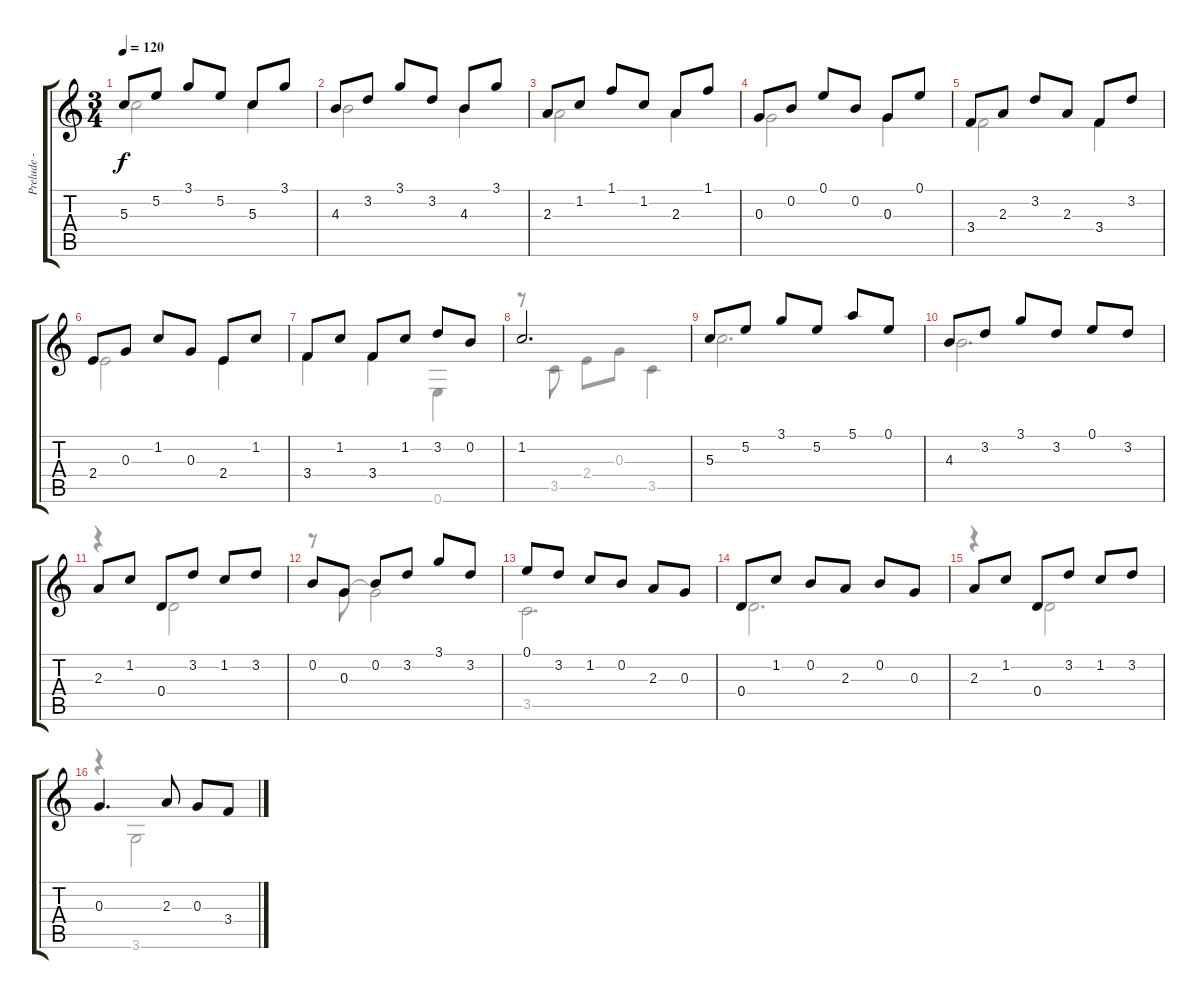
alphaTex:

\track ("Prelude - G E O R G E   F R E D E R I C " "Prelude - ") {instrument acousticguitarnylon}
\staff {score tabs}
\tuning (E4 B3 G3 D3 A2 E2) {hide}
\voice
\ts (3 4)
\tempo 120
\clef g2
\ks c
5.3.8{dy f instrument acousticguitarnylon} 5.2.8 3.1.8 5.2.8 5.3.8 3.1.8 |
4.3.8 3.2.8 3.1.8 3.2.8 4.3.8 3.1.8 |
2.3.8 1.2.8 1.1.8 1.2.8 2.3.8 1.1.8 |
0.3.8 0.2.8 0.1.8 0.2.8 0.3.8 0.1.8 |
3.4.8 2.3.8 3.2.8 2.3.8 3.4.8 3.2.8 |
2.4.8 0.3.8 1.2.8 0.3.8 2.4.8 1.2.8 |
3.4.8 1.2.8 3.4.8 1.2.8 3.2.8 0.2.8 |
1.2.2{d} |
5.3.8 5.2.8 3.1.8 5.2.8 5.1.8 0.1.8 |
4.3.8 3.2.8 3.1.8 3.2.8 0.1.8 3.2.8 |
2.3.8 1.2.8 0.4.8 3.2.8 1.2.8 3.2.8 |
0.2.8 0.3.8 0.2.8 3.2.8 3.1.8 3.2.8 |
0.1.8 3.2.8 1.2.8 0.2.8 2.3.8 0.3.8 |
0.4.8 1.2.8 0.2.8 2.3.8 0.2.8 0.3.8 |
2.3.8 1.2.8 0.4.8 3.2.8 1.2.8 3.2.8 |
0.3.4{d} 2.3.8 0.3.8 3.4.8
\voice
\clef g2
\ottava regular
\simile none
\ks c
5.3.2{dy f} 5.3.4 |
4.3.2 4.3.4 |
2.3.2 2.3.4 |
0.3.2 0.3.4 |
3.4.2 3.4.4 |
2.4.2 2.4.4 |
3.4.4 3.4.4 0.6.4 |
r.8 3.5.8 2.4.8 0.3.8 3.5.4 |
5.3.2{d} |
4.3.2{d} |
r.4 0.4.2 |
r.8 0.3.8 0.3{t}.2 |
3.5.2{d} |
0.4.2{d} |
r.4 0.4.2 |
r.4 3.6.2
